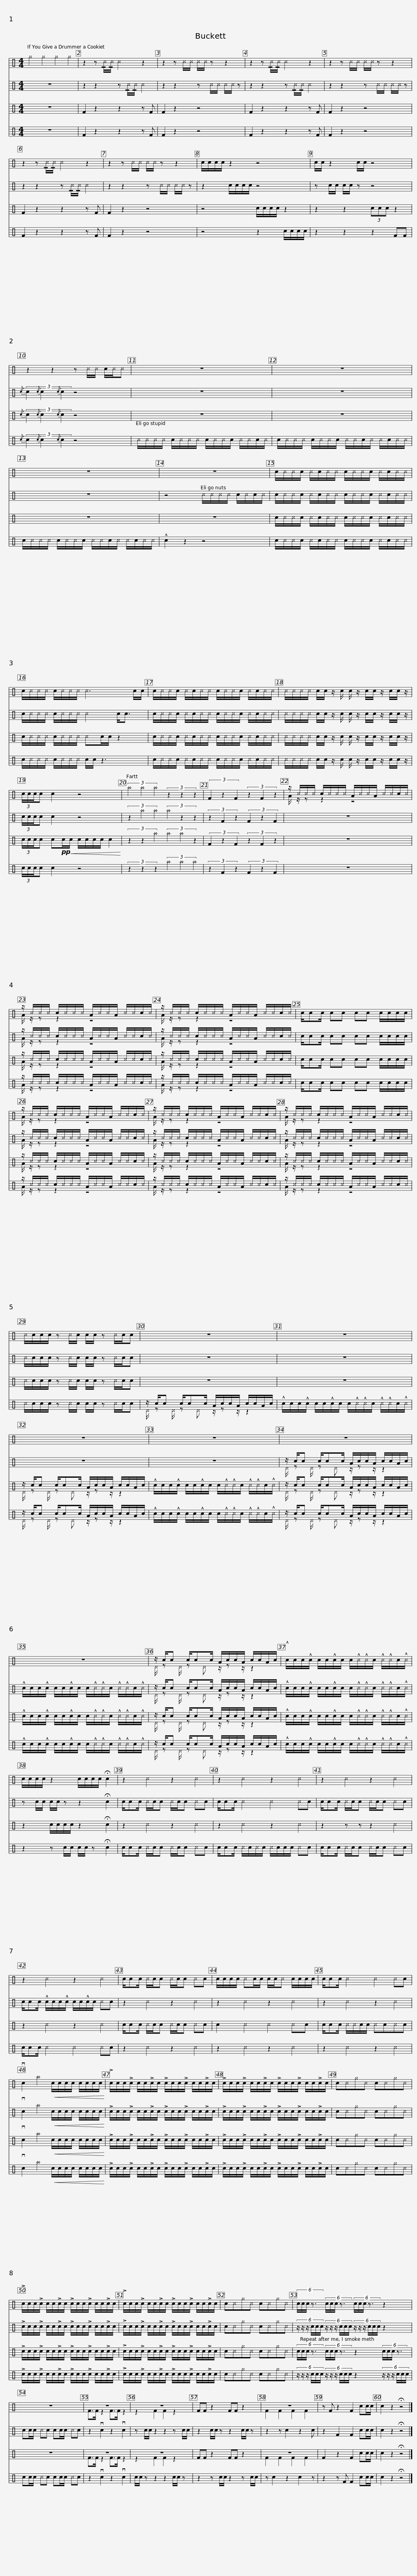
X:1
%%score ( 1 2 ) ( 3 4 ) ( 5 6 ) ( 7 8 )
L:1/8
M:4/4
I:linebreak $
K:C
V:1 perc
K:none
V:2 perc
K:none
V:3 perc
K:none
V:4 perc
K:none
V:5 perc
K:none
V:6 perc
K:none
V:7 perc
K:none
V:8 perc
K:none
V:1
 ^g2 ^g2 ^g2 ^g2 | z2 z !/!^c/!/!^c/ ^c2 z2 | z2 z ^c/^c/ ^c/^c/ z z2 | z2 z !/!^c/!/!^c/ ^c2 z2 | z2 z ^c/^c/ ^c/^c/ z z2 | %5
 z2 z !/!^c/!/!^c/ ^c2 z2 |$ z2 z ^c/^c/ ^c/^c/ z z2 | c/c/c/c/ z2 z4 | c/c/ z2 c/c/ z4 | z2 z2 z ^c/^c/ c/^c/^c |$ %10
 z8 | z8 | z8 | z8 |$ c/^c/^c/c/ ^c/c/^c/^c/ c/^c/^c/c/ ^c/c/^c/^c/ | %15
 c/^c/^c/^c/ c/^c/^c/^c/ ^c3 c/c/ | c/^c/^c/c/ ^c/c/^c/^c/ c/^c/^c/c/ ^c/c/^c/^c/ | ^c/^c/^c/^c/ c/c/ z/ c/ c/ z/ c/c/ z/ c/c/ z/ |$ (3c/c/c/c c2 z4 | (3^a2 ^a2 ^a2 (3z2 z2 z2 | %20
 (3F2 z2 F2 (3z2 F2 z2 | z/ ^c/^c/^c/ c/^c/^c/^c/ A/^c/^c/A/ ^c/^c/c/^c/ | z/ ^c/^c/^c/ c/^c/^c/^c/ A/^c/^c/A/ ^c/^c/c/^c/ |$ z/ ^c/^c/^c/ c/^c/^c/^c/ A/^c/^c/A/ ^c/^c/c/^c/ | c/cc/ cc cc c/c/c/c/ | %25
 z/ ^c/^c/^c/ c/^c/^c/^c/ A/^c/^c/A/ ^c/^c/c/^c/ | z/ ^c/^c/^c/ c/^c/^c/^c/ A/^c/^c/A/ ^c/^c/c/^c/ |$ z/ ^c/^c/^c/ c/^c/^c/^c/ A/^c/^c/A/ ^c/^c/c/^c/ | ^c/c/c/c/ z ^c/c/ c/c/ z ^c/c/c | z8 | %30
 z8 |$ z8 | z8 | z8 | z8 |$ %35
 z/ c/c c/cc/ A/c/c/A/ c/c/A/c/ | !^!c/c/c/!^!c/ c/c/!^!c/c/ c/!^!^c/!^!^c/c/ !^!^c/!^!^c/c/!^!^c/ | c/c/c/c/ z2 c/c/c/c/ !fermata!c2 | z2 ^c2 z2 ^c2 |$ z2 ^c2 z2 ^c2 | %40
 z2 ^c2 z2 ^c2 | z2 ^c2 z2 ^c2 | c/cc/ ^c/c/c ^c/c/c ^cc | c/c/c/c/ ^cc/c/ c/c/^c c/c/c/c/ |$ c/cc/ ^c2 ^c2 ^cc | %45
 vc2 ^a2!<(! c/c/c/c/ c/c/c/c/!<)! | !>!c/c/c/!>!c/ c/c/!>!c/c/ !>!c/c/c/!>!c/ c/c/!>!c/c/ | !>!c/c/c/!>!c/ c/c/!>!c/c/ !>!c/c/c/!>!c/ c/c/!>!c/c/ | c^c^g^c c^c^g^c |$ !>!c/c/c/!>!c/ c/c/!>!c/c/ !>!c/c/c/!>!c/ c/c/!>!c/c/ | %50
 !>!c/c/c/!>!c/ c/c/!>!c/c/ !>!c/c/c/!>!c/ c/c/!>!c/c/ | c^c^g^c c^c^g^c | (6:4:4c/c/c/ z3/2 (6:4:4c/c/c/ z3/2 (6:4:4c/c/c/ z3/2 z2 |$ z8 | z8 | %55
 z8 | FF z2 FF z2 | z8 | z F z2 F2 cc/c/ | c2 z2 !fermata!z4 |] %60
V:2
 x8 | x8 | x8 | x8 | x8 | %5
 x8 |$ x8 | x8 | x8 | x8 |$ %10
 x8 | x8 | x8 | x8 |$ x8 | %15
 x8 | x8 | x8 |$ x8 | x8 | %20
 x8 | A/ z/ z z2 z4 | A/ z/ z z2 z4 |$ A/ z/ z z2 z4 | x8 | %25
 A/ z/ z z2 z4 | A/ z/ z z2 z4 |$ A/ z/ z z2 z4 | x8 | x8 | %30
 x8 |$ x8 | x8 | x8 | x8 |$ %35
 ^D/ z ^D/ z ^D z/ z z/ z2 | x8 | x8 | x8 |$ x8 | %40
 x8 | x8 | x8 | x8 |$ x8 | %45
 x8 | x8 | x8 | x8 |$ x8 | %50
 x8 | x8 | x8 |$ x8 | F>F z2 F>F z2 | %55
 z2 F2 F2 z2 | x8 | F2 F2 F2 F2 | x8 | x8 |] %60
V:3
 z8 | z2 z2 z !/!^c/!/!^c/ ^c2 | z2 z2 z ^c/^c/ ^c/^c/ z | z2 z2 z !/!^c/!/!^c/ ^c2 | z2 z2 z ^c/^c/ ^c/^c/ z | %5
 z2 z2 z !/!^c/!/!^c/ ^c2 |$ z2 z2 z ^c/^c/ ^c/^c/ z | z2 c/c/c/c/ z4 | z c/c/ c/c/ z z4 |{/c} (3c2{/c} c2{/c} c2 z4 |$ %10
 z8 | z8 | z8 | z4 ^c/^c/^c/^c/ c/^c/c/^c/ |$ c/^c/^c/c/ ^c/c/^c/^c/ c/^c/^c/c/ ^c/c/^c/^c/ | %15
 c/^c/^c/^c/ c/^c/^c/^c/ ^c2 c<c | c/^c/^c/c/ ^c/c/^c/^c/ c/^c/^c/c/ ^c/c/^c/^c/ | ^c/^c/^c/^c/ c/c/ z/ c/ c/ z/ c/c/ z/ c/c/ z/ |$ (3c/c/c/c c2 z4 | (3z2 ^a2 ^a2 (3^a2 z2 z2 | %20
 (3z2 F2 z2 (3F2 z2 F2 | z8 | z/ ^c/^c/^c/ c/^c/^c/^c/ A/^c/^c/A/ ^c/^c/c/^c/ |$ z/ ^c/^c/^c/ c/^c/^c/^c/ A/^c/^c/A/ ^c/^c/c/^c/ | c/cc/ cc cc c/c/c/c/ | %25
 z/ ^c/^c/^c/ c/^c/^c/^c/ A/^c/^c/A/ ^c/^c/c/^c/ | z/ ^c/^c/^c/ c/^c/^c/^c/ A/^c/^c/A/ ^c/^c/c/^c/ |$ z/ ^c/^c/^c/ c/^c/^c/^c/ A/^c/^c/A/ ^c/^c/c/^c/ | ^c/c/c/c/ z ^c/c/ c/c/ z ^c/c/c | z8 | %30
 z8 |$ z8 | z8 | z/ c/c c/cc/ A/c/c/A/ c/c/A/c/ | !^!c/c/c/!^!c/ c/c/!^!c/c/ c/!^!^c/!^!^c/c/ !^!^c/!^!^c/c/!^!^c/ |$ %35
 z/ c/c c/cc/ A/c/c/A/ c/c/A/c/ | !^!c/c/c/!^!c/ c/c/!^!c/c/ c/!^!^c/!^!^c/c/ !^!^c/!^!^c/c/!^!^c/ | z c/c/ c/c/ z z2 !fermata!c2 | c/cc/ ^c/c/c ^c/c/c ^cc |$ c/cc/ ^c2 ^c2 ^cc | %40
 c/cc/ ^c/c/c ^c/c/c ^cc | c/cc/ !^!c/c/c/!^!c/ c/c/!^!c/c/ ^cc | z2 ^c2 z2 ^c2 | z2 ^c2 z2 ^c2 |$ z2 ^c2 z2 ^c2 | %45
 vc2 ^a2!<(! c/c/c/c/ c/c/c/c/!<)! | !>!c/c/c/!>!c/ c/c/!>!c/c/ !>!c/c/c/!>!c/ c/c/!>!c/c/ | !>!c/c/c/!>!c/ c/c/!>!c/c/ !>!c/c/c/!>!c/ c/c/!>!c/c/ | c^c^g^c c^c^g^c |$ !>!c/c/c/!>!c/ c/c/!>!c/c/ !>!c/c/c/!>!c/ c/c/!>!c/c/ | %50
 !>!c/c/c/!>!c/ c/c/!>!c/c/ !>!c/c/c/!>!c/ c/c/!>!c/c/ | c^c^g^c c^c^g^c | (6:4:6z/ z/ z/ c/c/c/ (6:4:6z/ z/ z/ c/c/c/ (6:4:6z/ z/ z/ c/c/c/ z2 |$ cc/c/ ^cc cc/c/ ^cc | z2 vc2 z2 vc2 | %55
 z c/c/ z2 z2 z c/c/ | z2 c/c/ z z2 c/c/ z | z2 z c2 z2 c | z2 F2 F2 cc/c/ | c2 z2 !fermata!z4 |] %60
V:4
 x8 | x8 | x8 | x8 | x8 | %5
 x8 |$ x8 | x8 | x8 | x8 |$ %10
 x8 | x8 | x8 | x8 |$ x8 | %15
 x8 | x8 | x8 |$ x8 | x8 | %20
 x8 | x8 | A/ z/ z z2 z4 |$ A/ z/ z z2 z4 | x8 | %25
 A/ z/ z z2 z4 | A/ z/ z z2 z4 |$ A/ z/ z z2 z4 | x8 | x8 | %30
 x8 |$ x8 | x8 | ^D/ z ^D/ z ^D z/ z z/ z2 | x8 |$ %35
 ^D/ z ^D/ z ^D z/ z z/ z2 | x8 | x8 | x8 |$ x8 | %40
 x8 | x8 | x8 | x8 |$ x8 | %45
 x8 | x8 | x8 | x8 |$ x8 | %50
 x8 | x8 | x8 |$ x8 | x8 | %55
 x8 | x8 | x8 | x8 | x8 |] %60
V:5
 z8 | F2 z2 z2 z F | F2 z2 z4 | F2 z2 z2 z F | F2 z2 z4 | %5
 F2 z2 z2 z F |$ F2 z2 z4 | z4 c/c/c/c/ z2 | z2 z2 (3ccc z2 |{/c} (3c2{/c} c2{/c} c2 z4 |$ %10
 z8 | z8 | z8 | z8 |$ c/^c/^c/c/ ^c/c/^c/^c/ c/^c/^c/c/ ^c/c/^c/^c/ | %15
 c/^c/^c/^c/ c/^c/^c/^c/ ^cc/c/ z2 | c/^c/^c/c/ ^c/c/^c/^c/ c/^c/^c/c/ ^c/c/^c/^c/ | ^c/^c/^c/^c/ c/c/ z/ c/ c/ z/ c/c/ z/ c/c/ z/ |$ (3c/c/c/c c!pp!!<(!c/c/ c/c/c/c/ c2!<)! | (3z2 z2 ^a2 (3^a2 ^a2 z2 | %20
 (3F2 z2 F2 (3z2 F2 z2 | z8 | z/ ^c/^c/^c/ c/^c/^c/^c/ A/^c/^c/A/ ^c/^c/c/^c/ |$ z/ ^c/^c/^c/ c/^c/^c/^c/ A/^c/^c/A/ ^c/^c/c/^c/ | c/cc/ cc cc c/c/c/c/ | %25
 z/ ^c/^c/^c/ c/^c/^c/^c/ A/^c/^c/A/ ^c/^c/c/^c/ | z/ ^c/^c/^c/ c/^c/^c/^c/ A/^c/^c/A/ ^c/^c/c/^c/ |$ z/ ^c/^c/^c/ c/^c/^c/^c/ A/^c/^c/A/ ^c/^c/c/^c/ | ^c/c/c/c/ z ^c/c/ c/c/ z ^c/c/c | z8 | %30
 z8 |$ z/ c/c c/cc/ A/c/c/A/ c/c/A/c/ | !^!c/c/c/!^!c/ c/c/!^!c/c/ c/!^!^c/!^!^c/c/ !^!^c/!^!^c/c/!^!^c/ | z/ c/c c/cc/ A/c/c/A/ c/c/A/c/ | !^!c/c/c/!^!c/ c/c/!^!c/c/ c/!^!^c/!^!^c/c/ !^!^c/!^!^c/c/!^!^c/ |$ %35
 z/ c/c c/cc/ A/c/c/A/ c/c/A/c/ | !^!c/c/c/!^!c/ c/c/!^!c/c/ c/!^!^c/!^!^c/c/ !^!^c/!^!^c/c/!^!^c/ | z2 c/c/c/c/ z2 !fermata!c2 | z2 ^c2 z2 ^c2 |$ z2 ^c2 z2 ^c2 | %40
 z2 z z z2 ^c2 | z2 ^c2 z2 ^c2 | c/cc/ ^c/c/c ^c/c/c ^cc | c2 ^c2 ^c2 ^cc |$ c/cc/ ^c/^c/c/c/ ^cc^cc | %45
 vc2 ^a2!<(! c/c/c/c/ c/c/c/c/!<)! | !>!c/c/c/!>!c/ c/c/!>!c/c/ !>!c/c/c/!>!c/ c/c/!>!c/c/ | !>!c/c/c/!>!c/ c/c/!>!c/c/ !>!c/c/c/!>!c/ c/c/!>!c/c/ | c^c^g^c c^c^g^c |$ !>!c/c/c/!>!c/ c/c/!>!c/c/ !>!c/c/c/!>!c/ c/c/!>!c/c/ | %50
 !>!c/c/c/!>!c/ c/c/!>!c/c/ !>!c/c/c/!>!c/ c/c/!>!c/c/ | c^c^g^c c^c^g^c | (6:4:4c/c/c/ z3/2 (6:4:4c/c/c/ z3/2 z2 (6:4:4c/c/c/ z3/2 |$ z8 | z8 | %55
 z8 | FF z2 FF z2 | z8 | F2 z2 F2 cc/c/ | c2 z2 !fermata!z4 |] %60
V:6
 x8 | x8 | x8 | x8 | x8 | %5
 x8 |$ x8 | x8 | x8 | x8 |$ %10
 x8 | x8 | x8 | x8 |$ x8 | %15
 x8 | x8 | x8 |$ x8 | x8 | %20
 x8 | x8 | A/ z/ z z2 z4 |$ A/ z/ z z2 z4 | x8 | %25
 A/ z/ z z2 z4 | A/ z/ z z2 z4 |$ A/ z/ z z2 z4 | x8 | x8 | %30
 x8 |$ ^D/ z ^D/ z ^D z/ z z/ z2 | x8 | ^D/ z ^D/ z ^D z/ z z/ z2 | x8 |$ %35
 ^D/ z ^D/ z ^D z/ z z/ z2 | x8 | x8 | x8 |$ x8 | %40
 x8 | x8 | x8 | x8 |$ x8 | %45
 x8 | x8 | x8 | x8 |$ x8 | %50
 x8 | x8 | x8 |$ x8 | F>F z2 F>F z2 | %55
 z2 F2 F2 z2 | x8 | F2 F2 F2 F2 | x8 | x8 |] %60
V:7
 z8 | F2 z2 z2 z F | F2 z2 z4 | F2 z2 z2 z F | F2 z2 z4 | %5
 F2 z2 z2 z F |$ F2 z2 z4 | z4 z2 c/c/c/c/ | z2 z2 z2 FF |{/c} (3c2{/c} c2{/c} c2 z4 |$ %10
 ^c/^c/^c/^c/ c/^c/^c/^c/ c/^c/^c/c/ ^c/^c/c/^c/ | c/^c/^c/^c/ c/^c/^c/c/ ^c/^c/c/^c/ ^c/c/^c/^c/ | c/^c/^c/^c/ c/^c/^c/c/ ^c/^c/c/^c/ ^c/c/^c/^c/ | !^!c2 z2 z4 |$ c/^c/^c/c/ ^c/c/^c/^c/ c/^c/^c/c/ ^c/c/^c/^c/ | %15
 c/^c/^c/^c/ c/^c/^c/^c/ c/c/ z3 | c/^c/^c/c/ ^c/c/^c/^c/ c/^c/^c/c/ ^c/c/^c/^c/ | ^c/^c/^c/^c/ c/c/ z/ c/ c/ z/ c/c/ z/ c/c/ z/ |$ (3c/c/c/c c2 z4 | (3z2 z2 z2 (3^a2 ^a2 ^a2 | %20
 (3z2 F2 z2 (3F2 z2 F2 | z8 | z/ ^c/^c/^c/ c/^c/^c/^c/ A/^c/^c/A/ ^c/^c/c/^c/ |$ z/ ^c/^c/^c/ c/^c/^c/^c/ A/^c/^c/A/ ^c/^c/c/^c/ | c/cc/ cc cc c/c/c/c/ | %25
 z/ ^c/^c/^c/ c/^c/^c/^c/ A/^c/^c/A/ ^c/^c/c/^c/ | z/ ^c/^c/^c/ c/^c/^c/^c/ A/^c/^c/A/ ^c/^c/c/^c/ |$ z/ ^c/^c/^c/ c/^c/^c/^c/ A/^c/^c/A/ ^c/^c/c/^c/ | ^c/c/c/c/ z ^c/c/ c/c/ z ^c/c/c | z/ c/c c/cc/ A/c/c/A/ c/c/A/c/ | %30
 !^!c/c/c/!^!c/ c/c/!^!c/c/ c/!^!^c/!^!^c/c/ !^!^c/!^!^c/c/!^!^c/ |$ z/ c/c c/cc/ A/c/c/A/ c/c/A/c/ | !^!c/c/c/!^!c/ c/c/!^!c/c/ c/!^!^c/!^!^c/c/ !^!^c/!^!^c/c/!^!^c/ | z/ c/c c/cc/ A/c/c/A/ c/c/A/c/ | !^!c/c/c/!^!c/ c/c/!^!c/c/ c/!^!^c/!^!^c/c/ !^!^c/!^!^c/c/!^!^c/ |$ %35
 z/ c/c c/cc/ A/c/c/A/ c/c/A/c/ | !^!c/c/c/!^!c/ c/c/!^!c/c/ c/!^!^c/!^!^c/c/ !^!^c/!^!^c/c/!^!^c/ | z2 z c/c/ c/c/ z !fermata!c2 | c/cc/ ^c/c/c ^c/c/c ^cc |$ c/cc/ ^c/c/^c/c/ ^c/c/c/c/ ^cc | %40
 c/cc/ ^c/c/c ^c/c/c ^cc | c/cc/ ^c2 ^c2 ^cc | z2 ^c2 z2 ^c2 | z2 ^c2 z2 ^c2 |$ z2 ^c2 z2 ^c2 | %45
 vc2 ^a2!<(! c/c/c/c/ c/c/c/c/!<)! | !>!c/c/c/!>!c/ c/c/!>!c/c/ !>!c/c/c/!>!c/ c/c/!>!c/c/ | !>!c/c/c/!>!c/ c/c/!>!c/c/ !>!c/c/c/!>!c/ c/c/!>!c/c/ | c^c^g^c c^c^g^c |$ !>!c/c/c/!>!c/ c/c/!>!c/c/ !>!c/c/c/!>!c/ c/c/!>!c/c/ | %50
 !>!c/c/c/!>!c/ c/c/!>!c/c/ !>!c/c/c/!>!c/ c/c/!>!c/c/ | c^c^g^c c^c^g^c | (6:4:6z/ z/ z/ c/c/c/ (6:4:6z/ z/ z/ c/c/c/ z2 (6:4:6z/ z/ z/ c/c/c/ |$ cc/c/ ^cc cc/c/ ^cc | z2 vc2 z2 vc2 | %55
 c/c/ z z2 z2 c/c/ z | z2 z c/c/ z2 z c/c/ | z c2 z2 c2 z | z2 z F F2 cc/c/ | c2 z2 !fermata!z4 |] %60
V:8
 x8 | x8 | x8 | x8 | x8 | %5
 x8 |$ x8 | x8 | x8 | x8 |$ %10
 x8 | x8 | x8 | x8 |$ x8 | %15
 x8 | x8 | x8 |$ x8 | x8 | %20
 x8 | x8 | A/ z/ z z2 z4 |$ A/ z/ z z2 z4 | x8 | %25
 A/ z/ z z2 z4 | A/ z/ z z2 z4 |$ A/ z/ z z2 z4 | x8 | ^D/ z ^D/ z ^D z/ z z/ z2 | %30
 x8 |$ ^D/ z ^D/ z ^D z/ z z/ z2 | x8 | ^D/ z ^D/ z ^D z/ z z/ z2 | x8 |$ %35
 ^D/ z ^D/ z ^D z/ z z/ z2 | x8 | x8 | x8 |$ x8 | %40
 x8 | x8 | x8 | x8 |$ x8 | %45
 x8 | x8 | x8 | x8 |$ x8 | %50
 x8 | x8 | x8 |$ x8 | x8 | %55
 x8 | x8 | x8 | x8 | x8 |] %60
